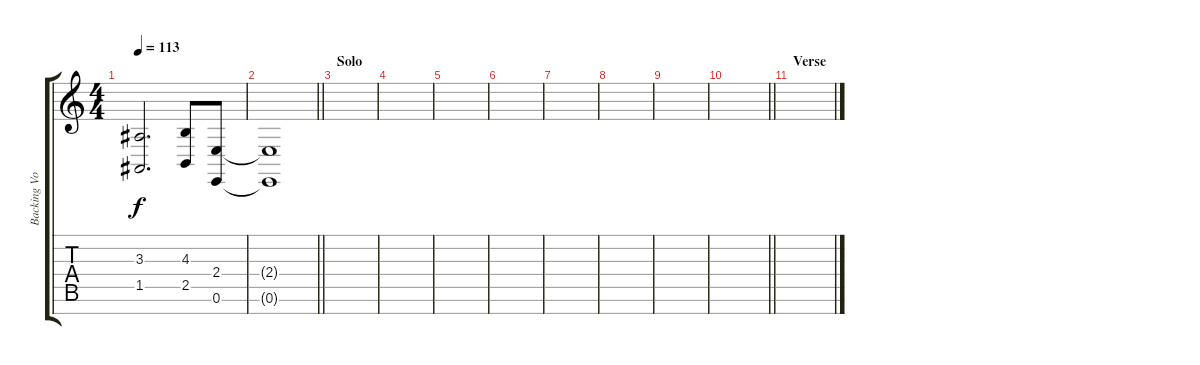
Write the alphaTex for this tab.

\track ("Backing Vocals" "Backing Vo") {instrument pad4choir}
\staff {score tabs}
\tuning (E4 B3 G3 D3 A2 E2 B1) {hide}
\ts (4 4)
\tempo 113
\clef g2
\ks c
(3.3{t} 1.5{t}).2{d dy f volume 8} (4.3 2.5).8{volume 13} (2.4 0.6).8 |
\barLineRight lightlight
(2.4{t} 0.6{t}).1{volume 8} |
\section ("" "Solo")
|
|
|
|
|
|
|
\barLineRight lightlight
|
\section ("" "Verse")
